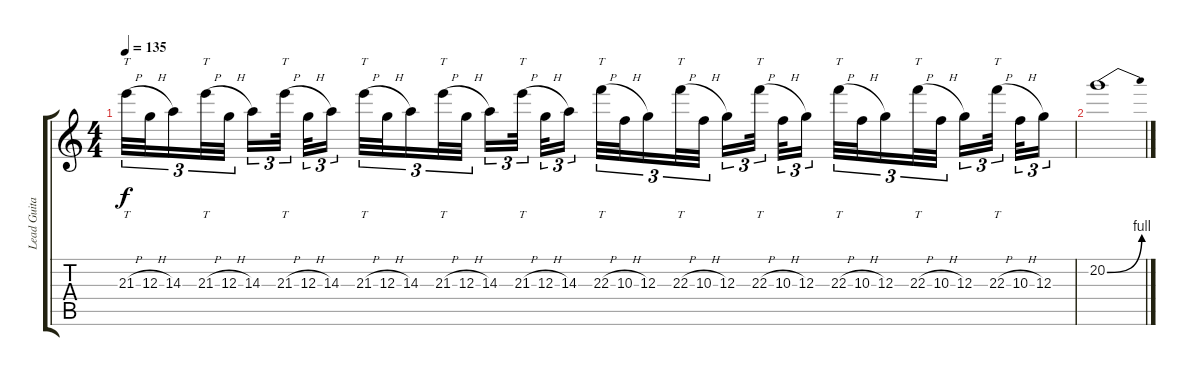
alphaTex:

\track ("Lead Guitar" "Lead Guita") {instrument distortionguitar}
\staff {score tabs}
\tuning (E4 B3 G3 D3 A2 E2) {hide}
\ts (4 4)
\tempo 135
\clef g2
\ks c
21.3{h}.32{tt tu (3 2) dy f} 12.3{h}.32{tu (3 2)} 14.3.16{tu (3 2)} 21.3{h}.32{tt tu (3 2)} 12.3{h}.32{tu (3 2)} 14.3.16{tu (3 2)} 21.3{h}.32{tt tu (3 2)} 12.3{h}.32{tu (3 2)} 14.3.16{tu (3 2)} 21.3{h}.32{tt tu (3 2)} 12.3{h}.32{tu (3 2)} 14.3.16{tu (3 2)} 21.3{h}.32{tt tu (3 2)} 12.3{h}.32{tu (3 2)} 14.3.16{tu (3 2)} 21.3{h}.32{tt tu (3 2)} 12.3{h}.32{tu (3 2)} 14.3.16{tu (3 2)} 22.3{h}.32{tt tu (3 2)} 10.3{h}.32{tu (3 2)} 12.3.16{tu (3 2)} 22.3{h}.32{tt tu (3 2)} 10.3{h}.32{tu (3 2)} 12.3.16{tu (3 2)} 22.3{h}.32{tt tu (3 2)} 10.3{h}.32{tu (3 2)} 12.3.16{tu (3 2)} 22.3{h}.32{tt tu (3 2)} 10.3{h}.32{tu (3 2)} 12.3.16{tu (3 2)} 22.3{h}.32{tt tu (3 2)} 10.3{h}.32{tu (3 2)} 12.3.16{tu (3 2)} 22.3{h}.32{tt tu (3 2)} 10.3{h}.32{tu (3 2)} 12.3.16{tu (3 2)} |
20.2{be (bend 0 0 60 4)}.1{volume 0}
